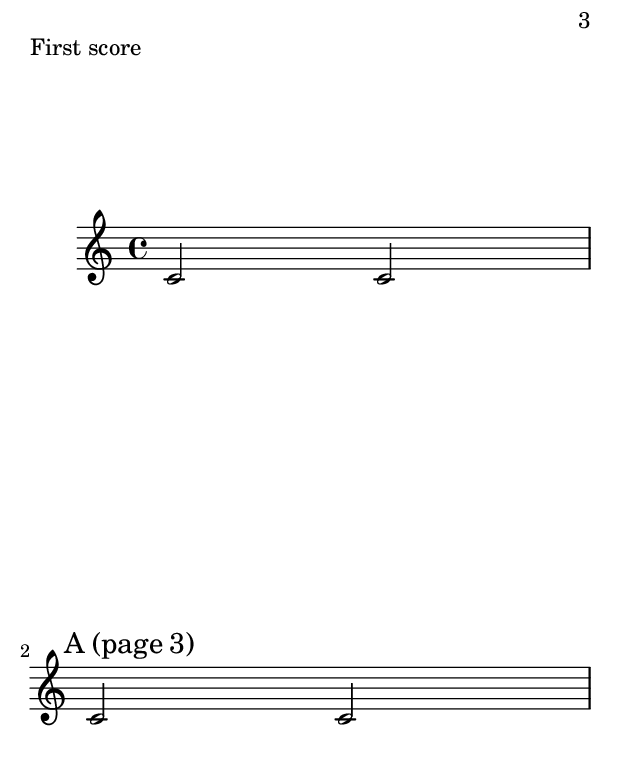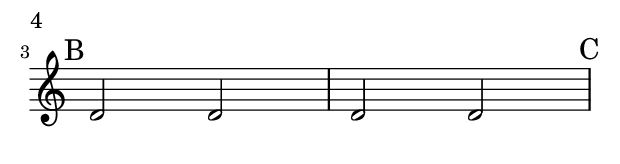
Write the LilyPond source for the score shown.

%% Do not edit this file; it is auto-generated from LSR http://lsr.dsi.unimi.it
%% This file is in the public domain.
\version "2.13.1"

\header {
  lsrtags = "spacing"

  texidoc = "
Page labels may be placed inside music or at top-level, and referred to
in markups.

"
  doctitle = "Page label"
} % begin verbatim

#(set-default-paper-size "a6")

#(define-markup-command (toc-line layout props label text)
  (symbol? markup?)
  (interpret-markup layout props
   (markup #:fill-line (text #:page-ref label "8" "?"))))

\book {
  \markup \huge \fill-line { \null Title Page \null }

  \pageBreak

  \label #'toc
  \markup \column {
    \large \fill-line { \null Table of contents \null }
    \toc-line #'toc "Table of contents"
    \toc-line #'firstScore "First Score"
    \toc-line #'markA "Mark A"
    \toc-line #'markB "Mark B"
    \toc-line #'markC "Mark C"
    \toc-line #'unknown "Unknown label"
  }

  \pageBreak

  \label #'firstScore
  \score {
    \new Staff \relative c' {
      c2 c
      \mark \markup {
        A (page \concat { \page-ref #'markA "0" "?" ) }
      } \label #'markA
      c2 c
      \pageBreak
      \mark "B" \label #'markB
      d2 d
      d2 d
      \once \override Score.RehearsalMark #'break-visibility =
        #begin-of-line-invisible
      \mark "C" \label #'markC
    }
    \header { piece = "First score" }
  }
}
